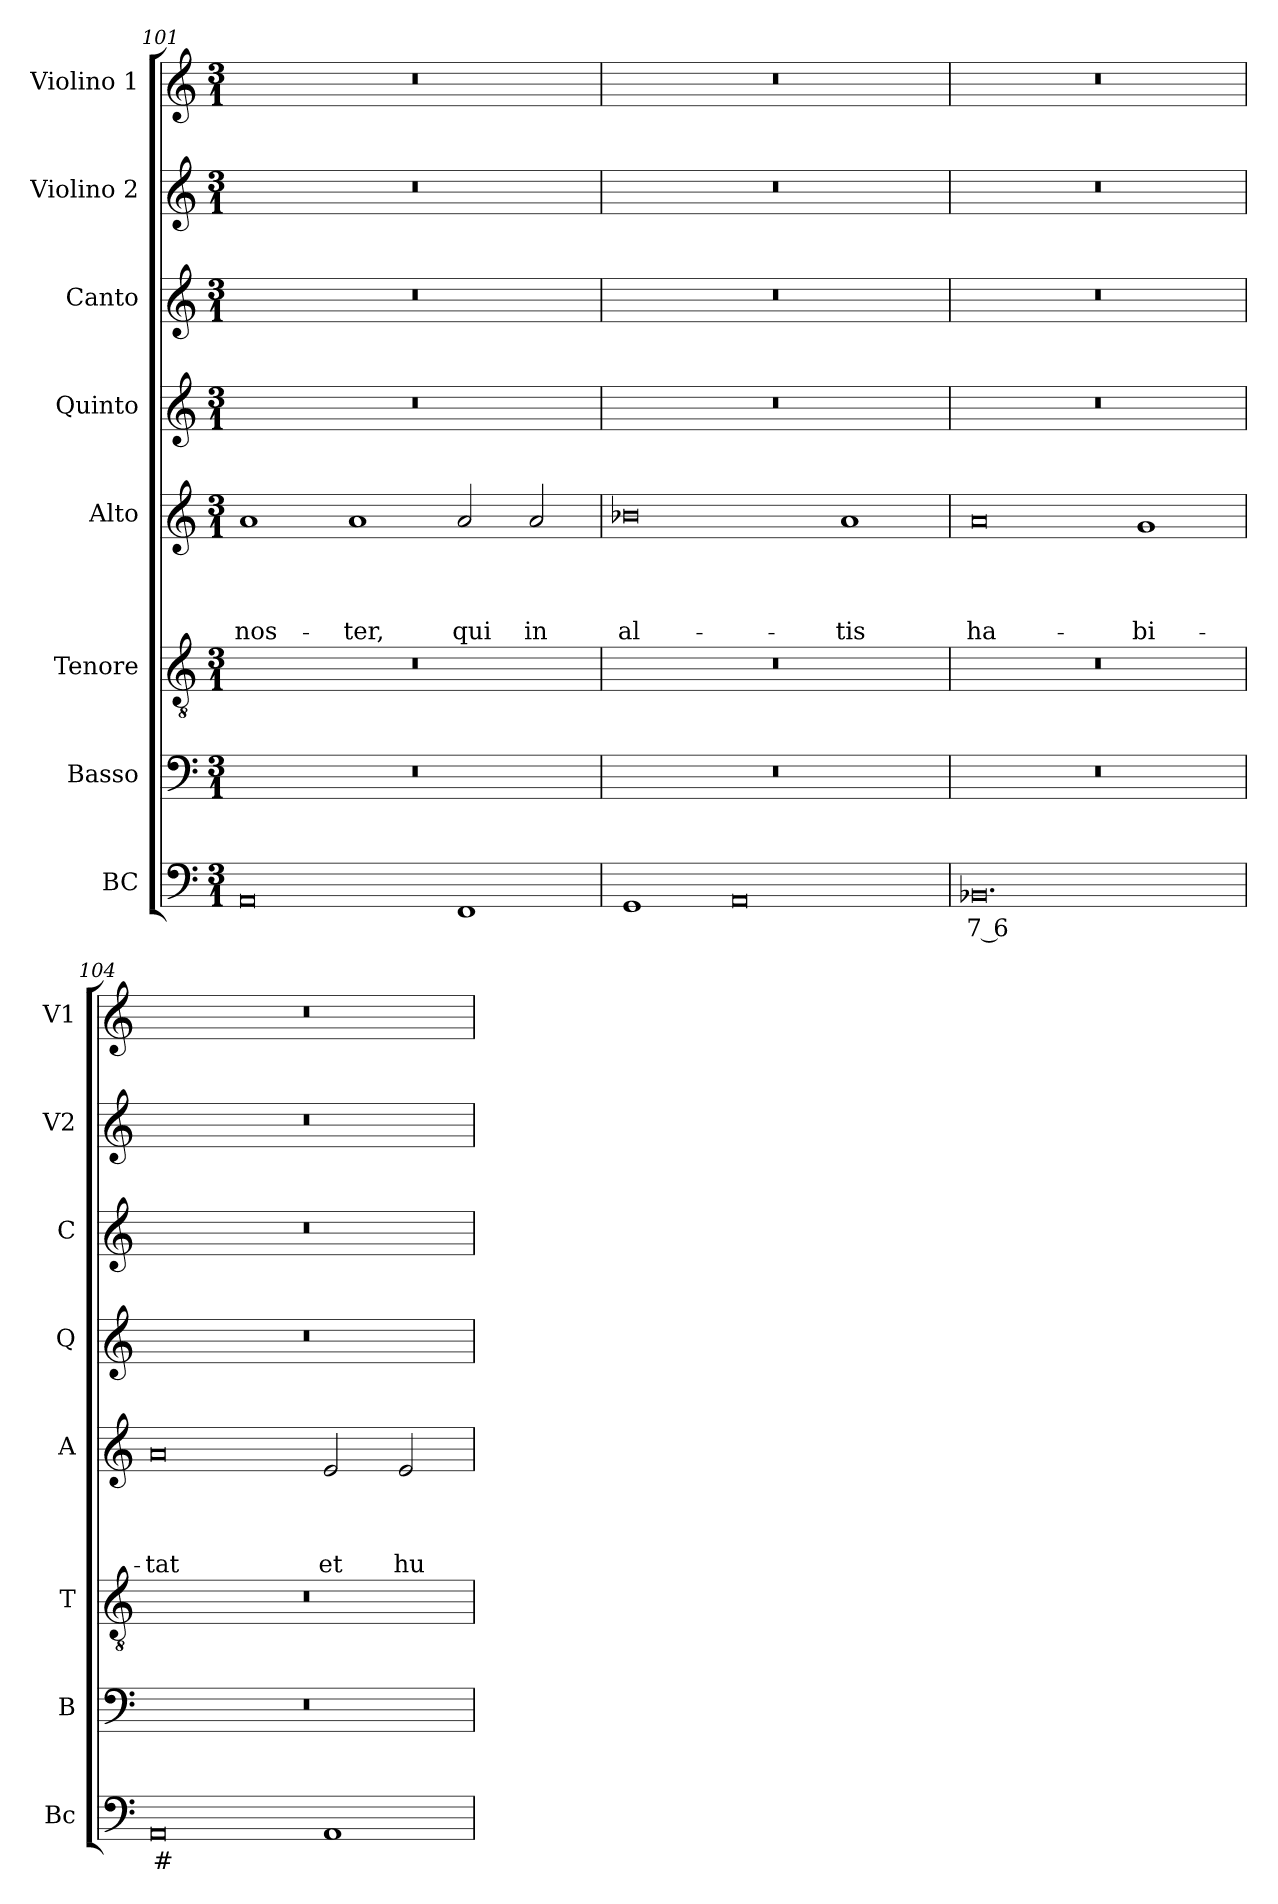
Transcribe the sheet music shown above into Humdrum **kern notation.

**kern	**text	**kern	**kern	**kern	**text	**text	**text	**text	**kern	**kern	**kern	**kern
*part8	*part8	*part7	*part6	*part5	*part5	*part5	*part5	*part5	*part4	*part3	*part2	*part1
*staff8	*staff8	*staff7	*staff6	*staff5	*staff5	*staff5	*staff5	*staff5	*staff4	*staff3	*staff2	*staff1
*I"BC	*	*I"Basso	*I"Tenore	*I"Alto	*	*	*	*	*I"Quinto	*I"Canto	*I"Violino 2	*I"Violino 1
*I'Bc	*	*I'B	*I'T	*I'A	*	*	*	*	*I'Q	*I'C	*I'V2	*I'V1
*clefF4	*	*clefF4	*clefGv2	*clefG2	*	*	*	*	*clefG2	*clefG2	*clefG2	*clefG2
*k[]	*	*k[]	*k[]	*k[]	*	*	*	*	*k[]	*k[]	*k[]	*k[]
*C:	*	*C:	*C:	*C:	*	*	*	*	*C:	*C:	*C:	*C:
*M3/1	*	*M3/1	*M3/1	*M3/1	*	*	*	*	*M3/1	*M3/1	*M3/1	*M3/1
=101	=101	=101	=101	=101	=101	=101	=101	=101	=101	=101	=101	=101
!	!	!	!	!	!	!	!	!LO:LY:b	!	!	!	!
0AA	.	0.r	0.r	1a	.	.	.	nos-	0.r	0.r	0.r	0.r
!	!	!	!	!	!	!	!	!LO:LY:b	!	!	!	!
.	.	.	.	1a	.	.	.	-ter,	.	.	.	.
!	!	!	!	!	!	!	!	!LO:LY:b	!	!	!	!
1FF	.	.	.	2a/	.	.	.	qui	.	.	.	.
!	!	!	!	!	!	!	!	!LO:LY:b	!	!	!	!
.	.	.	.	2a/	.	.	.	in	.	.	.	.
=102	=102	=102	=102	=102	=102	=102	=102	=102	=102	=102	=102	=102
!	!	!	!	!	!	!	!	!LO:LY:b	!	!	!	!
1GG	.	0.r	0.r	0b-X	.	.	.	al-	0.r	0.r	0.r	0.r
0AA	.	.	.	.	.	.	.	.	.	.	.	.
!	!	!	!	!	!	!	!	!LO:LY:b	!	!	!	!
.	.	.	.	1a	.	.	.	-tis	.	.	.	.
=103	=103	=103	=103	=103	=103	=103	=103	=103	=103	=103	=103	=103
!	!LO:LY:b	!	!	!	!	!	!	!LO:LY:b	!	!	!	!
0.BB-X	7 6	0.r	0.r	0a	.	.	.	ha-	0.r	0.r	0.r	0.r
!	!	!	!	!	!	!	!	!LO:LY:b	!	!	!	!
.	.	.	.	1g	.	.	.	-bi-	.	.	.	.
=104	=104	=104	=104	=104	=104	=104	=104	=104	=104	=104	=104	=104
!	!LO:LY:b	!	!	!	!	!	!	!LO:LY:b	!	!	!	!
0AA	#	0.r	0.r	0a	.	.	.	-tat	0.r	0.r	0.r	0.r
!	!	!	!	!	!	!	!	!LO:LY:b	!	!	!	!
1AA	.	.	.	2e/	.	.	.	et	.	.	.	.
!	!	!	!	!	!	!	!	!LO:LY:b	!	!	!	!
.	.	.	.	2e/	.	.	.	hu-	.	.	.	.
=	=	=	=	=	=	=	=	=	=	=	=	=
*-	*-	*-	*-	*-	*-	*-	*-	*-	*-	*-	*-	*-
